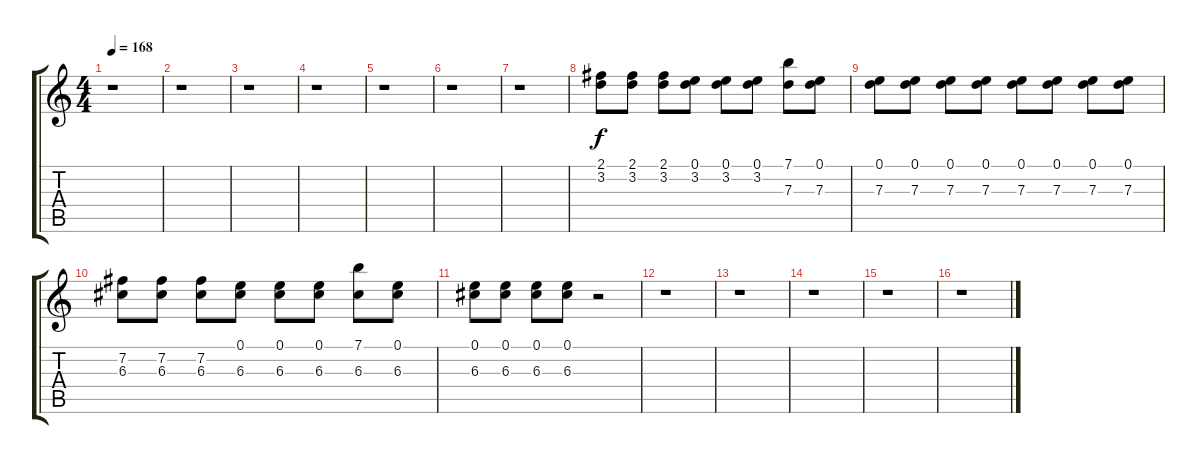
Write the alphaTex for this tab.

\track "" {instrument electricguitarmuted}
\staff {score tabs}
\tuning (E4 B3 G3 D3 A2 E2) {hide}
\ts (4 4)
\tempo 168
\clef g2
\ks c
r.1{dy f} |
r.1 |
r.1 |
r.1 |
r.1 |
r.1 |
r.1 |
(2.1 3.2).8 (2.1 3.2).8 (2.1 3.2).8 (0.1 3.2).8 (0.1 3.2).8 (0.1 3.2).8 (7.1 7.3).8 (0.1 7.3).8 |
(0.1 7.3).8 (0.1 7.3).8 (0.1 7.3).8 (0.1 7.3).8 (0.1 7.3).8 (0.1 7.3).8 (0.1 7.3).8 (0.1 7.3).8 |
(7.2 6.3).8 (7.2 6.3).8 (7.2 6.3).8 (0.1 6.3).8 (0.1 6.3).8 (0.1 6.3).8 (7.1 6.3).8 (0.1 6.3).8 |
(0.1 6.3).8 (0.1 6.3).8 (0.1 6.3).8 (0.1 6.3).8 r.2 |
r.1 |
r.1 |
r.1 |
r.1 |
r.1
